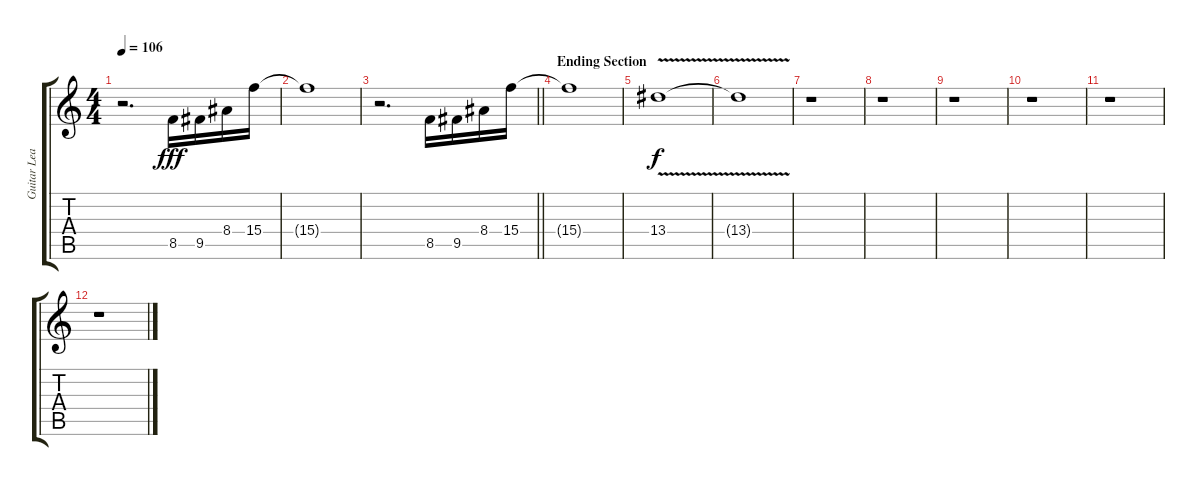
\track ("Guitar Lead 1 Solo" "Guitar Lea") {instrument overdrivenguitar}
\staff {score tabs}
\tuning (E4 B3 G3 D3 A2 E2) {hide}
\ts (4 4)
\tempo 106
\clef g2
\ks c
r.2{d dy f} 8.5.16{dy fff} 9.5.16 8.4.16 15.4.16 |
15.4{t}.1 |
\barLineRight lightlight
r.2{d} 8.5.16 9.5.16 8.4.16 15.4.16 |
\section ("" "Ending Section")
15.4{t}.1 |
13.4{v}.1{dy f} |
13.4{t}.1 |
r.1 |
r.1 |
r.1 |
r.1 |
r.1 |
r.1
